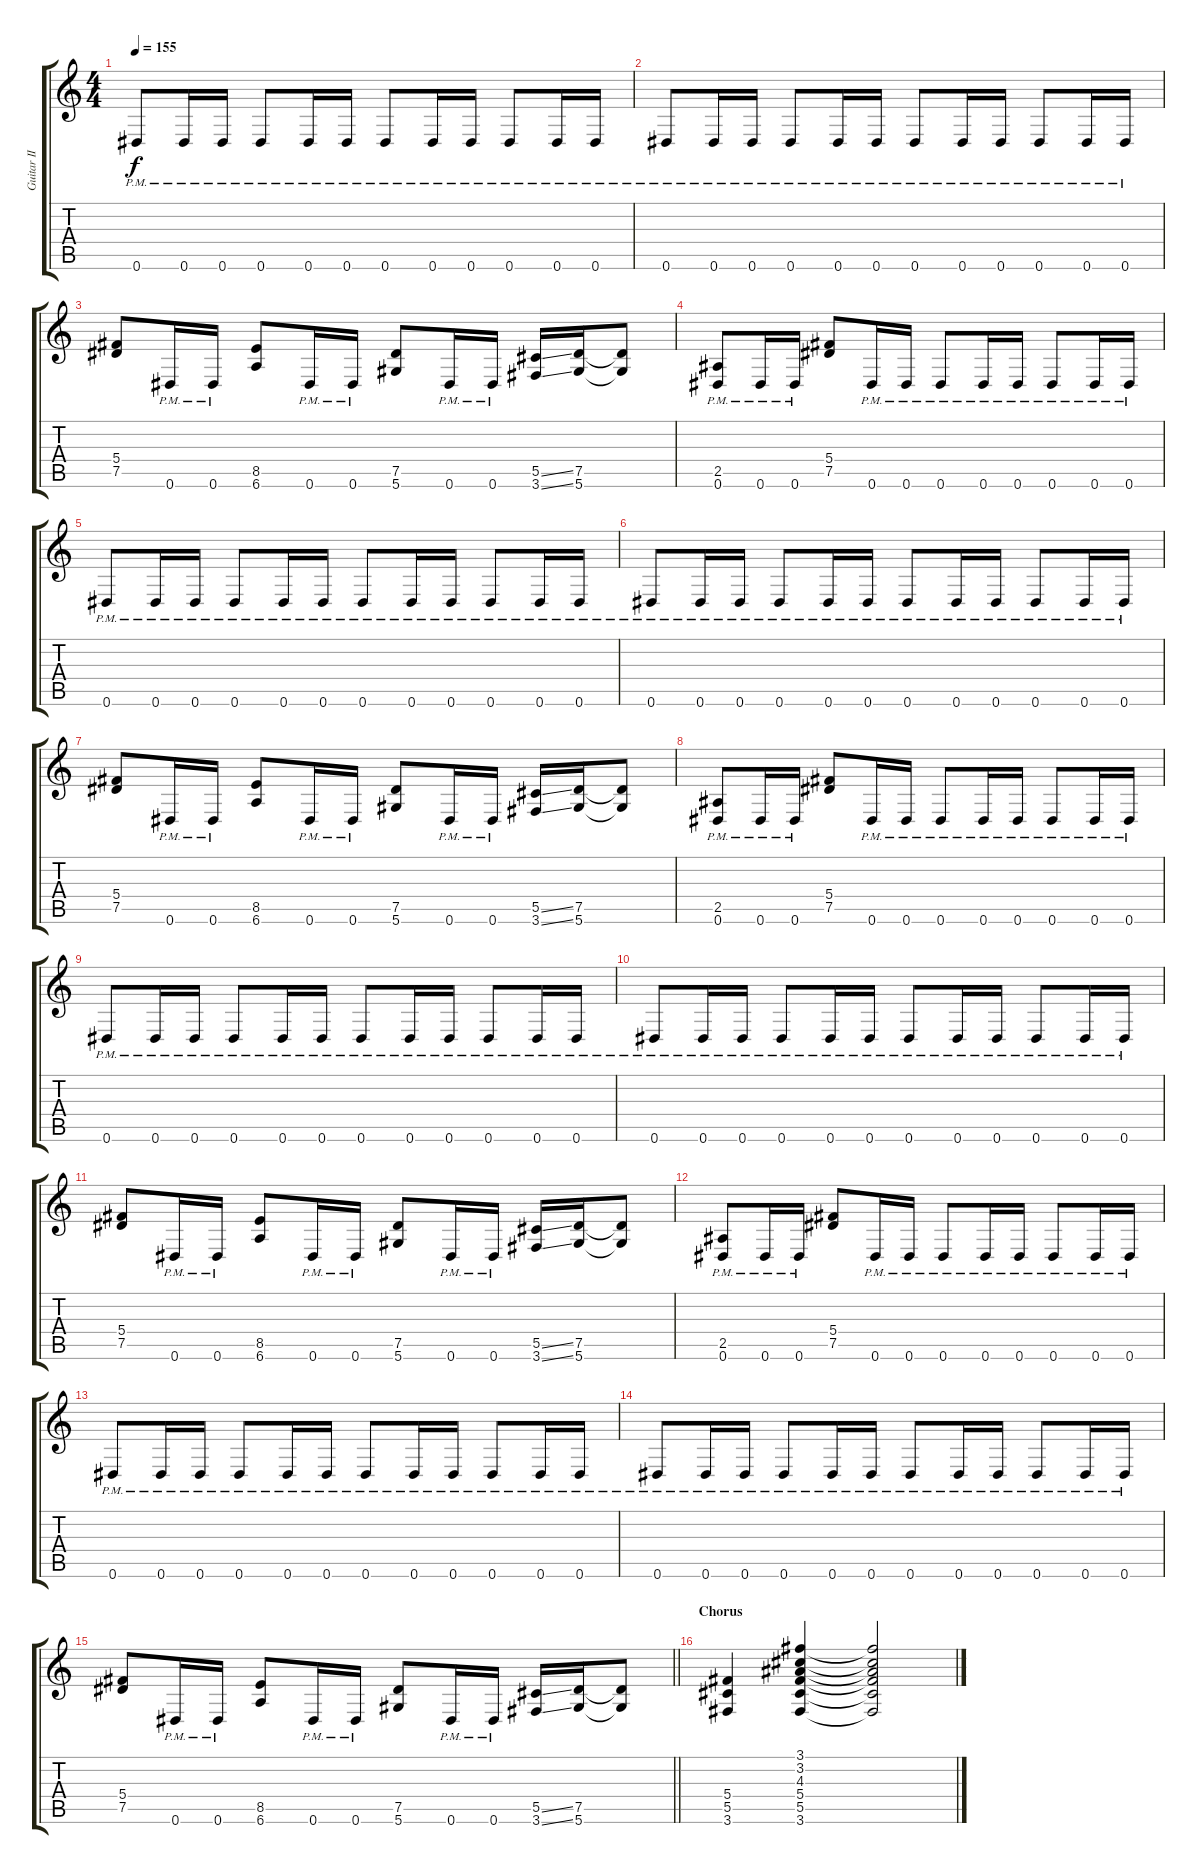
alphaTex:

\track ("Guitar II" "Guitar II") {instrument distortionguitar}
\staff {score tabs}
\tuning (Eb4 Bb3 Gb3 Db3 Ab2 Eb2) {hide}
\ts (4 4)
\tempo 155
\clef g2
\ks c
0.6{pm}.8{dy f} 0.6{pm}.16 0.6{pm}.16 0.6{pm}.8 0.6{pm}.16 0.6{pm}.16 0.6{pm}.8 0.6{pm}.16 0.6{pm}.16 0.6{pm}.8 0.6{pm}.16 0.6{pm}.16 |
0.6{pm}.8 0.6{pm}.16 0.6{pm}.16 0.6{pm}.8 0.6{pm}.16 0.6{pm}.16 0.6{pm}.8 0.6{pm}.16 0.6{pm}.16 0.6{pm}.8 0.6{pm}.16 0.6{pm}.16 |
(5.4 7.5).8 0.6{pm}.16 0.6{pm}.16 (8.5 6.6).8 0.6{pm}.16 0.6{pm}.16 (7.5 5.6).8 0.6{pm}.16 0.6{pm}.16 (5.5{ss} 3.6{ss}).16 (7.5 5.6).16 (7.5{t} 5.6{t}).8 |
(2.5{pm} 0.6{pm}).8 0.6{pm}.16 0.6{pm}.16 (5.4 7.5).8 0.6{pm}.16 0.6{pm}.16 0.6{pm}.8 0.6{pm}.16 0.6{pm}.16 0.6{pm}.8 0.6{pm}.16 0.6{pm}.16 |
0.6{pm}.8 0.6{pm}.16 0.6{pm}.16 0.6{pm}.8 0.6{pm}.16 0.6{pm}.16 0.6{pm}.8 0.6{pm}.16 0.6{pm}.16 0.6{pm}.8 0.6{pm}.16 0.6{pm}.16 |
0.6{pm}.8 0.6{pm}.16 0.6{pm}.16 0.6{pm}.8 0.6{pm}.16 0.6{pm}.16 0.6{pm}.8 0.6{pm}.16 0.6{pm}.16 0.6{pm}.8 0.6{pm}.16 0.6{pm}.16 |
(5.4 7.5).8 0.6{pm}.16 0.6{pm}.16 (8.5 6.6).8 0.6{pm}.16 0.6{pm}.16 (7.5 5.6).8 0.6{pm}.16 0.6{pm}.16 (5.5{ss} 3.6{ss}).16 (7.5 5.6).16 (7.5{t} 5.6{t}).8 |
(2.5{pm} 0.6{pm}).8 0.6{pm}.16 0.6{pm}.16 (5.4 7.5).8 0.6{pm}.16 0.6{pm}.16 0.6{pm}.8 0.6{pm}.16 0.6{pm}.16 0.6{pm}.8 0.6{pm}.16 0.6{pm}.16 |
0.6{pm}.8 0.6{pm}.16 0.6{pm}.16 0.6{pm}.8 0.6{pm}.16 0.6{pm}.16 0.6{pm}.8 0.6{pm}.16 0.6{pm}.16 0.6{pm}.8 0.6{pm}.16 0.6{pm}.16 |
0.6{pm}.8 0.6{pm}.16 0.6{pm}.16 0.6{pm}.8 0.6{pm}.16 0.6{pm}.16 0.6{pm}.8 0.6{pm}.16 0.6{pm}.16 0.6{pm}.8 0.6{pm}.16 0.6{pm}.16 |
(5.4 7.5).8 0.6{pm}.16 0.6{pm}.16 (8.5 6.6).8 0.6{pm}.16 0.6{pm}.16 (7.5 5.6).8 0.6{pm}.16 0.6{pm}.16 (5.5{ss} 3.6{ss}).16 (7.5 5.6).16 (7.5{t} 5.6{t}).8 |
(2.5{pm} 0.6{pm}).8 0.6{pm}.16 0.6{pm}.16 (5.4 7.5).8 0.6{pm}.16 0.6{pm}.16 0.6{pm}.8 0.6{pm}.16 0.6{pm}.16 0.6{pm}.8 0.6{pm}.16 0.6{pm}.16 |
0.6{pm}.8 0.6{pm}.16 0.6{pm}.16 0.6{pm}.8 0.6{pm}.16 0.6{pm}.16 0.6{pm}.8 0.6{pm}.16 0.6{pm}.16 0.6{pm}.8 0.6{pm}.16 0.6{pm}.16 |
0.6{pm}.8 0.6{pm}.16 0.6{pm}.16 0.6{pm}.8 0.6{pm}.16 0.6{pm}.16 0.6{pm}.8 0.6{pm}.16 0.6{pm}.16 0.6{pm}.8 0.6{pm}.16 0.6{pm}.16 |
\barLineRight lightlight
(5.4 7.5).8 0.6{pm}.16 0.6{pm}.16 (8.5 6.6).8 0.6{pm}.16 0.6{pm}.16 (7.5 5.6).8 0.6{pm}.16 0.6{pm}.16 (5.5{ss} 3.6{ss}).16 (7.5 5.6).16 (7.5{t} 5.6{t}).8 |
\section ("" "Chorus")
(5.4 5.5 3.6).4 (3.1 3.2 4.3 5.4 5.5 3.6).4 (3.1{t} 3.2{t} 4.3{t} 5.4{t} 5.5{t} 3.6{t}).2
